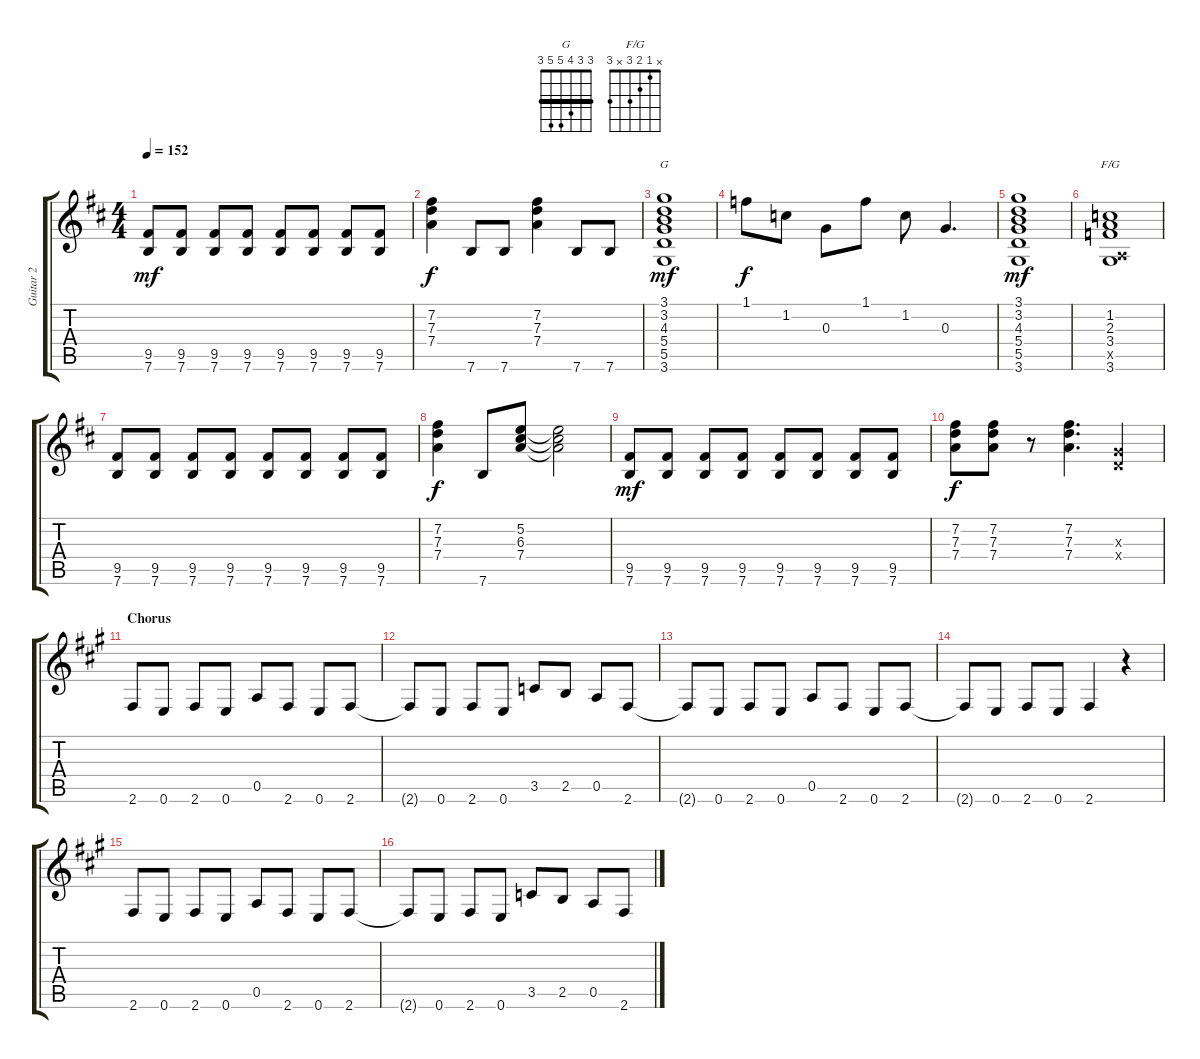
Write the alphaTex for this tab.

\track ("Guitar 2" "Guitar 2") {instrument overdrivenguitar}
\staff {score tabs}
\tuning (E4 B3 G3 D3 A2 E2) {hide}
\chord ("G" 3 3 4 5 5 3) {barre 3}
\chord ("F/G" x 1 2 3 x 3)
\ts (4 4)
\tempo 152
\clef g2
\ks bminor
(9.5 7.6).8{dy mf} (9.5 7.6).8 (9.5 7.6).8 (9.5 7.6).8 (9.5 7.6).8 (9.5 7.6).8 (9.5 7.6).8 (9.5 7.6).8 |
(7.2 7.3 7.4).4{dy f} 7.6.8 7.6.8 (7.2 7.3 7.4).4 7.6.8 7.6.8 |
(3.1 3.2 4.3 5.4 5.5 3.6).1{ch "G" dy mf} |
1.1.8{dy f} 1.2.8 0.3.8 1.1.8 1.2.8 0.3.4{d} |
(3.1 3.2 4.3 5.4 5.5 3.6).1{dy mf} |
(1.2 2.3 3.4 0.5{x} 3.6).1{ch "F/G"} |
(9.5 7.6).8 (9.5 7.6).8 (9.5 7.6).8 (9.5 7.6).8 (9.5 7.6).8 (9.5 7.6).8 (9.5 7.6).8 (9.5 7.6).8 |
(7.2 7.3 7.4).4{dy f} 7.6.8 (5.2 6.3 7.4).8 (5.2{t} 6.3{t} 7.4{t}).2 |
(9.5 7.6).8{dy mf} (9.5 7.6).8 (9.5 7.6).8 (9.5 7.6).8 (9.5 7.6).8 (9.5 7.6).8 (9.5 7.6).8 (9.5 7.6).8 |
(7.2 7.3 7.4).8{dy f} (7.2 7.3 7.4).8 r.8 (7.2 7.3 7.4).4{d} (0.3{x} 0.4{x}).4 |
\section ("" "Chorus")
\ks f#minor
2.6.8{volume 14} 0.6.8 2.6.8 0.6.8 0.5.8 2.6.8 0.6.8 2.6.8 |
2.6{t}.8 0.6.8 2.6.8 0.6.8 3.5.8 2.5.8 0.5.8 2.6.8 |
2.6{t}.8 0.6.8 2.6.8 0.6.8 0.5.8 2.6.8 0.6.8 2.6.8 |
2.6{t}.8 0.6.8 2.6.8 0.6.8 2.6.4 r.4 |
2.6.8 0.6.8 2.6.8 0.6.8 0.5.8 2.6.8 0.6.8 2.6.8 |
2.6{t}.8 0.6.8 2.6.8 0.6.8 3.5.8 2.5.8 0.5.8 2.6.8
